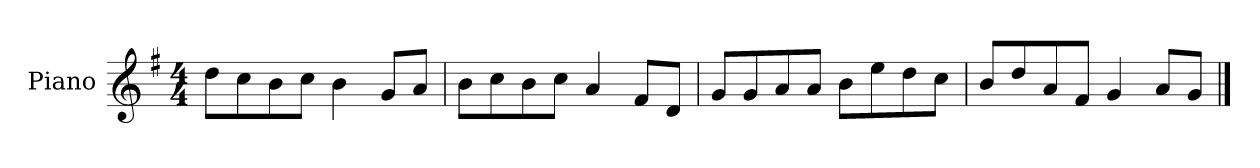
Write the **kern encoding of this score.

**kern
*part1
*staff1
*I"Piano
*I'P-no
*clefG2
*k[f#]
*M4/4
*MM90
=1
8dd\L
8cc\
8b\
8cc\J
4b\
8g/L
8a/J
=2
8b\L
8cc\
8b\
8cc\J
4a/
8f#/L
8d/J
=3
8g/L
8g/
8a/
8a/J
8b\L
8ee\
8dd\
8cc\J
=4
8b/L
8dd/
8a/
8f#/J
4g/
8a/L
8g/J
==
*-
